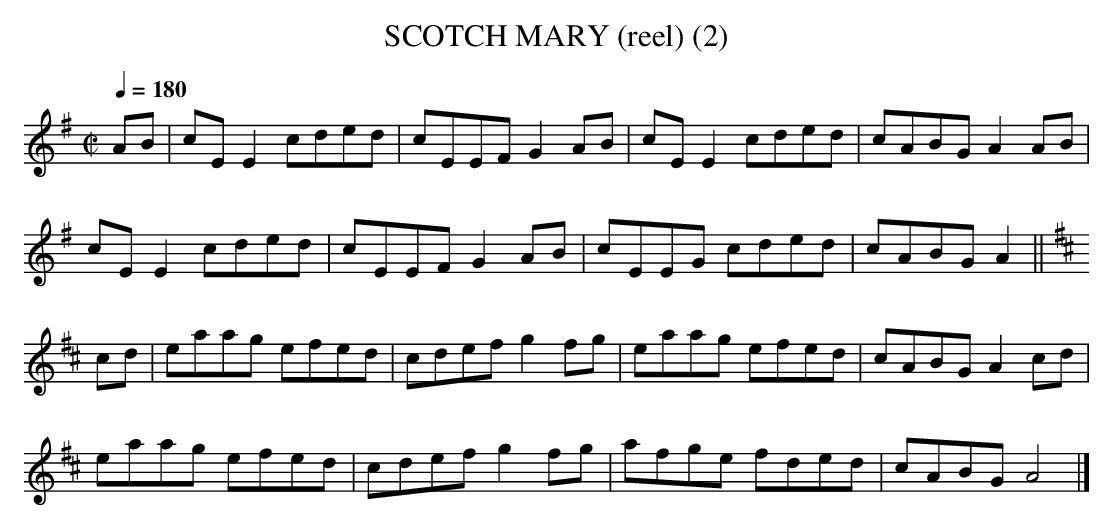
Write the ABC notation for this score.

X:1
T:SCOTCH MARY (reel) (2)
Q:1/4=180
M:C|
L:1/8
K:Adorian
AB|cEE2 cded|cEEF G2AB|cEE2 cded|cABG A2AB|
cEE2 cded|cEEF G2AB|cEEG cded|cABG A2||
K:Amix
cd|eaag efed|cdef g2fg|eaag efed|cABG A2cd|
eaag efed|cdef g2fg|afge fded|cABG A4|]
